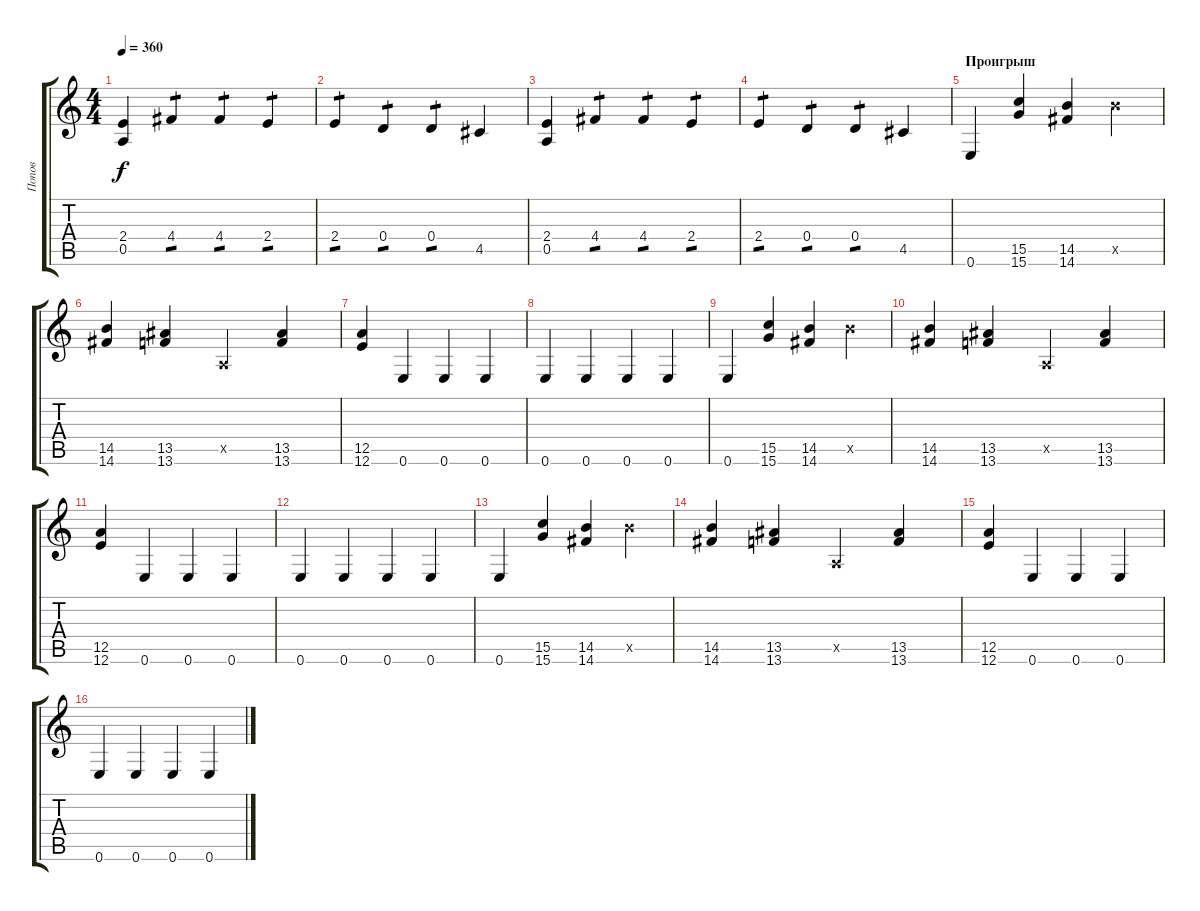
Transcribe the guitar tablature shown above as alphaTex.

\track ("Попов" "Попов") {instrument overdrivenguitar}
\staff {score tabs}
\tuning (E4 B3 G3 D3 A2 E2) {hide}
\ts (4 4)
\tempo 360
\clef g2
\ks c
(2.4 0.5).4{dy f} 4.4.4{tp 1} 4.4.4{tp 1} 2.4.4{tp 1} |
2.4.4{tp 1} 0.4.4{tp 1} 0.4.4{tp 1} 4.5.4 |
(2.4 0.5).4 4.4.4{tp 1} 4.4.4{tp 1} 2.4.4{tp 1} |
2.4.4{tp 1} 0.4.4{tp 1} 0.4.4{tp 1} 4.5.4 |
\section ("" "Проигрыш")
0.6.4 (15.5 15.6).4 (14.5 14.6).4 14.5{x}.4 |
(14.5 14.6).4 (13.5 13.6).4 0.5{x}.4 (13.5 13.6).4 |
(12.5 12.6).4 0.6.4 0.6.4 0.6.4 |
0.6.4 0.6.4 0.6.4 0.6.4 |
0.6.4 (15.5 15.6).4 (14.5 14.6).4 14.5{x}.4 |
(14.5 14.6).4 (13.5 13.6).4 0.5{x}.4 (13.5 13.6).4 |
(12.5 12.6).4 0.6.4 0.6.4 0.6.4 |
0.6.4 0.6.4 0.6.4 0.6.4 |
0.6.4 (15.5 15.6).4 (14.5 14.6).4 14.5{x}.4 |
(14.5 14.6).4 (13.5 13.6).4 0.5{x}.4 (13.5 13.6).4 |
(12.5 12.6).4 0.6.4 0.6.4 0.6.4 |
0.6.4 0.6.4 0.6.4 0.6.4
